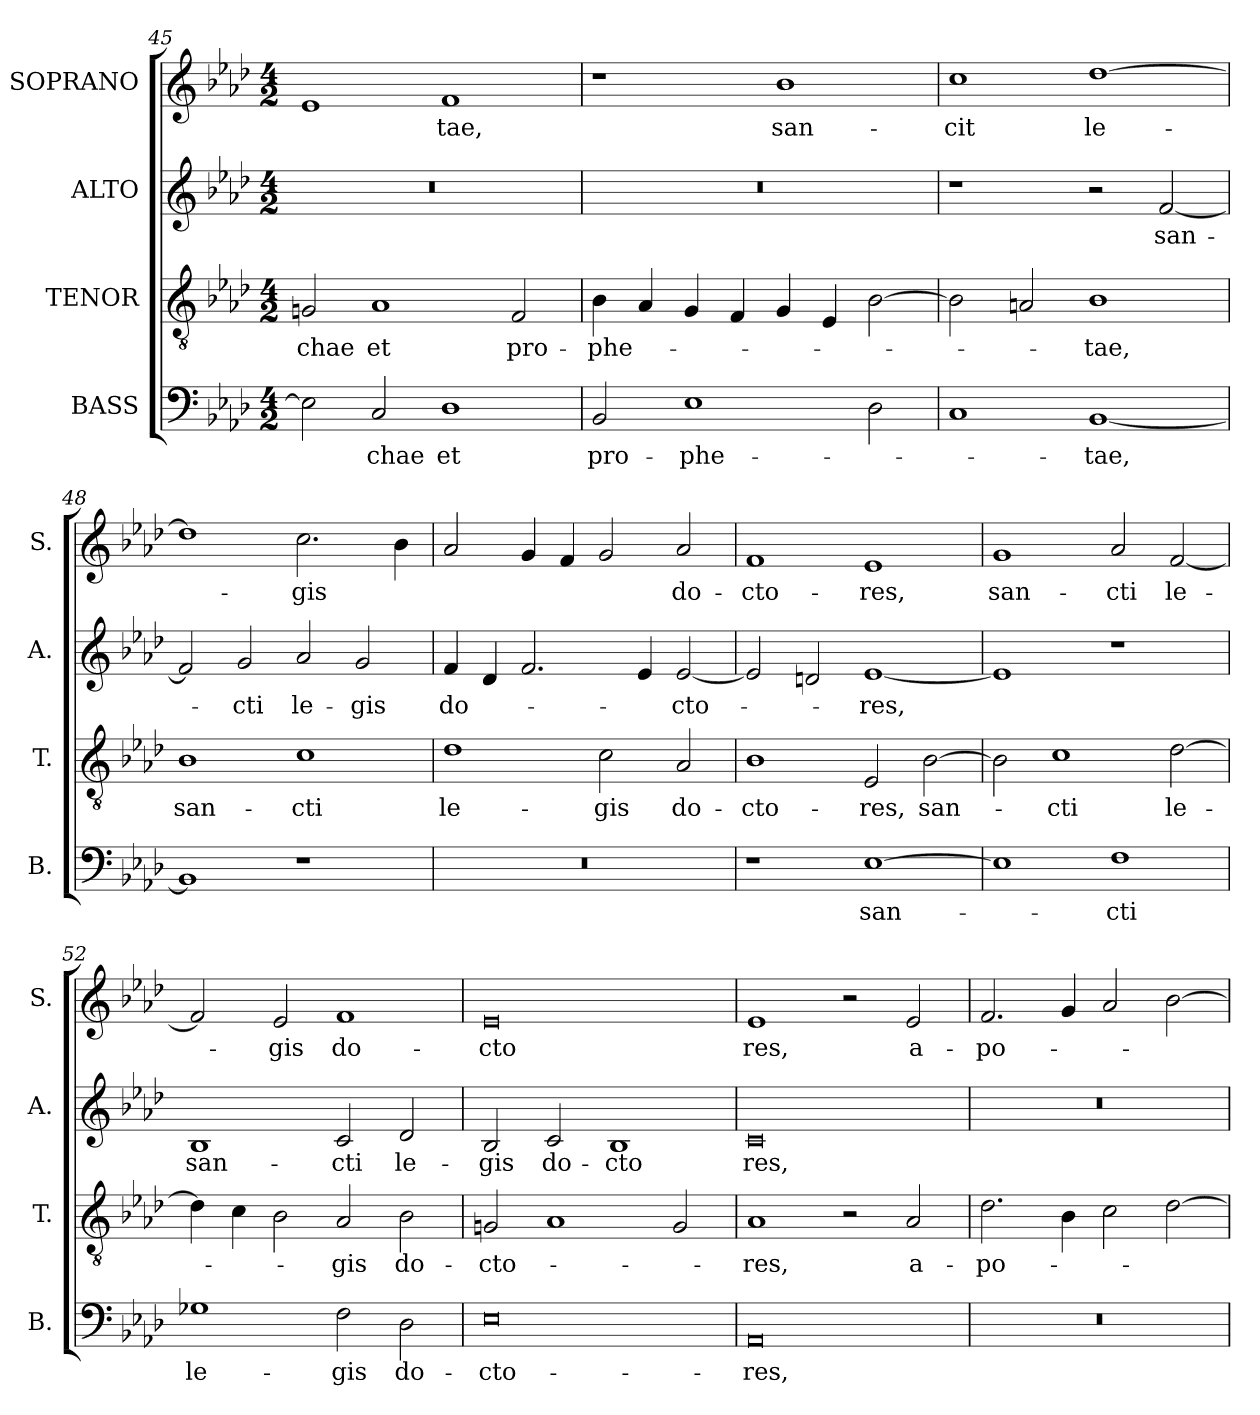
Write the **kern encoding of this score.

**kern	**text	**kern	**text	**kern	**text	**kern	**text
*part4	*part4	*part3	*part3	*part2	*part2	*part1	*part1
*staff4	*staff4	*staff3	*staff3	*staff2	*staff2	*staff1	*staff1
*I"BASS	*	*I"TENOR	*	*I"ALTO	*	*I"SOPRANO	*
*I'B.	*	*I'T.	*	*I'A.	*	*I'S.	*
!!LO:PB:g=z
*clefF4	*	*clefGv2	*	*clefG2	*	*clefG2	*
*	*	*ITrd7c12	*	*	*	*	*
*k[b-e-a-d-]	*	*k[b-e-a-d-]	*	*k[b-e-a-d-]	*	*k[b-e-a-d-]	*
*A-:	*	*A-:	*	*A-:	*	*A-:	*
*M4/2	*	*M4/2	*	*M4/2	*	*M4/2	*
=45	=45	=45	=45	=45	=45	=45	=45
!	!	!	!LO:LY:b	!LO:N:vis=1	!	!	!
2E-\]	.	2GGn/	-chae	0r	.	1e-	.
!	!LO:LY:b	!	!LO:LY:b	!	!	!	!
2C/	-chae	1AA-	et	.	.	.	.
!	!LO:LY:b	!	!	!	!	!	!LO:LY:b
1D-	et	.	.	.	.	1f	-tae,
!	!	!	!LO:LY:b	!	!	!	!
.	.	2FF/	pro-	.	.	.	.
=46	=46	=46	=46	=46	=46	=46	=46
!	!LO:LY:b	!	!LO:LY:b	!LO:N:vis=1	!	!	!
2BB-/	pro-	4BB-\	-phe-	0r	.	1r	.
.	.	4AA-/	.	.	.	.	.
!	!LO:LY:b	!	!	!	!	!	!
1E-	-phe-	4GG/	.	.	.	.	.
.	.	4FF/	.	.	.	.	.
!	!	!	!	!	!	!	!LO:LY:b
.	.	4GG/	.	.	.	1b-	san-
.	.	4EE-/	.	.	.	.	.
2D-\	.	[>2BB-\	.	.	.	.	.
=47	=47	=47	=47	=47	=47	=47	=47
!	!	!	!	!	!	!	!LO:LY:b
1C	.	2BB-\]	.	1r	.	1cc	-cit
.	.	2AAn/	.	.	.	.	.
!	!LO:LY:b	!	!LO:LY:b	!	!	!	!LO:LY:b
[<1BB-	-tae,	1BB-	-tae,	2r	.	[>1dd-	le-
!	!	!	!	!	!LO:LY:b	!	!
.	.	.	.	[<2f/	san-	.	.
=48	=48	=48	=48	=48	=48	=48	=48
!	!	!	!LO:LY:b	!	!	!	!
1BB-]	.	1BB-	san-	2f/]	.	1dd-]	.
!	!	!	!	!	!LO:LY:b	!	!
.	.	.	.	2g/	-cti	.	.
!	!	!	!LO:LY:b	!	!LO:LY:b	!	!LO:LY:b
1r	.	1C	-cti	2a-/	le-	2.cc\	-gis
!	!	!	!	!	!LO:LY:b	!	!
.	.	.	.	2g/	-gis	.	.
.	.	.	.	.	.	4b-\	.
=49	=49	=49	=49	=49	=49	=49	=49
!LO:N:vis=1	!	!	!LO:LY:b	!	!LO:LY:b	!	!
0r	.	1D-	le-	4f/	do-	2a-/	.
.	.	.	.	4d-/	.	.	.
.	.	.	.	2.f/	.	4g/	.
.	.	.	.	.	.	4f/	.
!	!	!	!LO:LY:b	!	!	!	!
.	.	2C\	-gis	.	.	2g/	.
.	.	.	.	4e-/	.	.	.
!	!	!	!LO:LY:b	!	!LO:LY:b	!	!LO:LY:b
.	.	2AA-/	do-	[<2e-/	-cto-	2a-/	do-
=50	=50	=50	=50	=50	=50	=50	=50
!	!	!	!LO:LY:b	!	!	!	!LO:LY:b
1r	.	1BB-	-cto-	2e-/]	.	1f	-cto-
.	.	.	.	2dn/	.	.	.
!	!LO:LY:b	!	!LO:LY:b	!	!LO:LY:b	!	!LO:LY:b
[>1E-	san-	2EE-/	-res,	[<1e-	-res,	1e-	-res,
!	!	!	!LO:LY:b	!	!	!	!
.	.	[>2BB-\	san-	.	.	.	.
=51	=51	=51	=51	=51	=51	=51	=51
!	!	!	!	!	!	!	!LO:LY:b
1E-]	.	2BB-\]	.	1e-]	.	1g	san-
!	!	!	!LO:LY:b	!	!	!	!
.	.	1C	-cti	.	.	.	.
!	!LO:LY:b	!	!	!	!	!	!LO:LY:b
1F	-cti	.	.	1r	.	2a-/	-cti
!	!	!	!LO:LY:b	!	!	!	!LO:LY:b
.	.	[>2D-\	le-	.	.	[<2f/	le-
!!LO:LB:g=z
=52	=52	=52	=52	=52	=52	=52	=52
!	!LO:LY:b	!	!	!	!LO:LY:b	!	!
1G-X	le-	4D-\]	.	1B-	san-	2f/]	.
.	.	4C\	.	.	.	.	.
!	!	!	!	!	!	!	!LO:LY:b
.	.	2BB-\	.	.	.	2e-/	-gis
!	!LO:LY:b	!	!LO:LY:b	!	!LO:LY:b	!	!LO:LY:b
2F\	-gis	2AA-/	-gis	2c/	-cti	1f	do-
!	!LO:LY:b	!	!LO:LY:b	!	!LO:LY:b	!	!
2D-\	do-	2BB-\	do-	2d-/	le-	.	.
=53	=53	=53	=53	=53	=53	=53	=53
!	!LO:LY:b	!	!LO:LY:b	!	!LO:LY:b	!	!LO:LY:b
0E-	-cto-	2GGn/	-cto-	2B-/	-gis	0e-	-cto
!	!	!	!	!	!LO:LY:b	!	!
.	.	1AA-	.	2c/	do-	.	.
!	!	!	!	!	!LO:LY:b	!	!
.	.	.	.	1B-	-cto	.	.
.	.	2GG/	.	.	.	.	.
=54	=54	=54	=54	=54	=54	=54	=54
!	!LO:LY:b	!	!LO:LY:b	!	!LO:LY:b	!	!LO:LY:b
0AA-	-res,	1AA-	-res,	0c	res,	1e-	res,
.	.	2r	.	.	.	2r	.
!	!	!	!LO:LY:b	!	!	!	!LO:LY:b
.	.	2AA-/	a-	.	.	2e-/	a-
=55	=55	=55	=55	=55	=55	=55	=55
!LO:N:vis=1	!	!	!LO:LY:b	!LO:N:vis=1	!	!	!LO:LY:b
0r	.	2.D-\	-po-	0r	.	2.f/	-po-
.	.	4BB-\	.	.	.	4g/	.
.	.	2C\	.	.	.	2a-/	.
.	.	[>2D-\	.	.	.	[>2b-\	.
=	=	=	=	=	=	=	=
*-	*-	*-	*-	*-	*-	*-	*-
